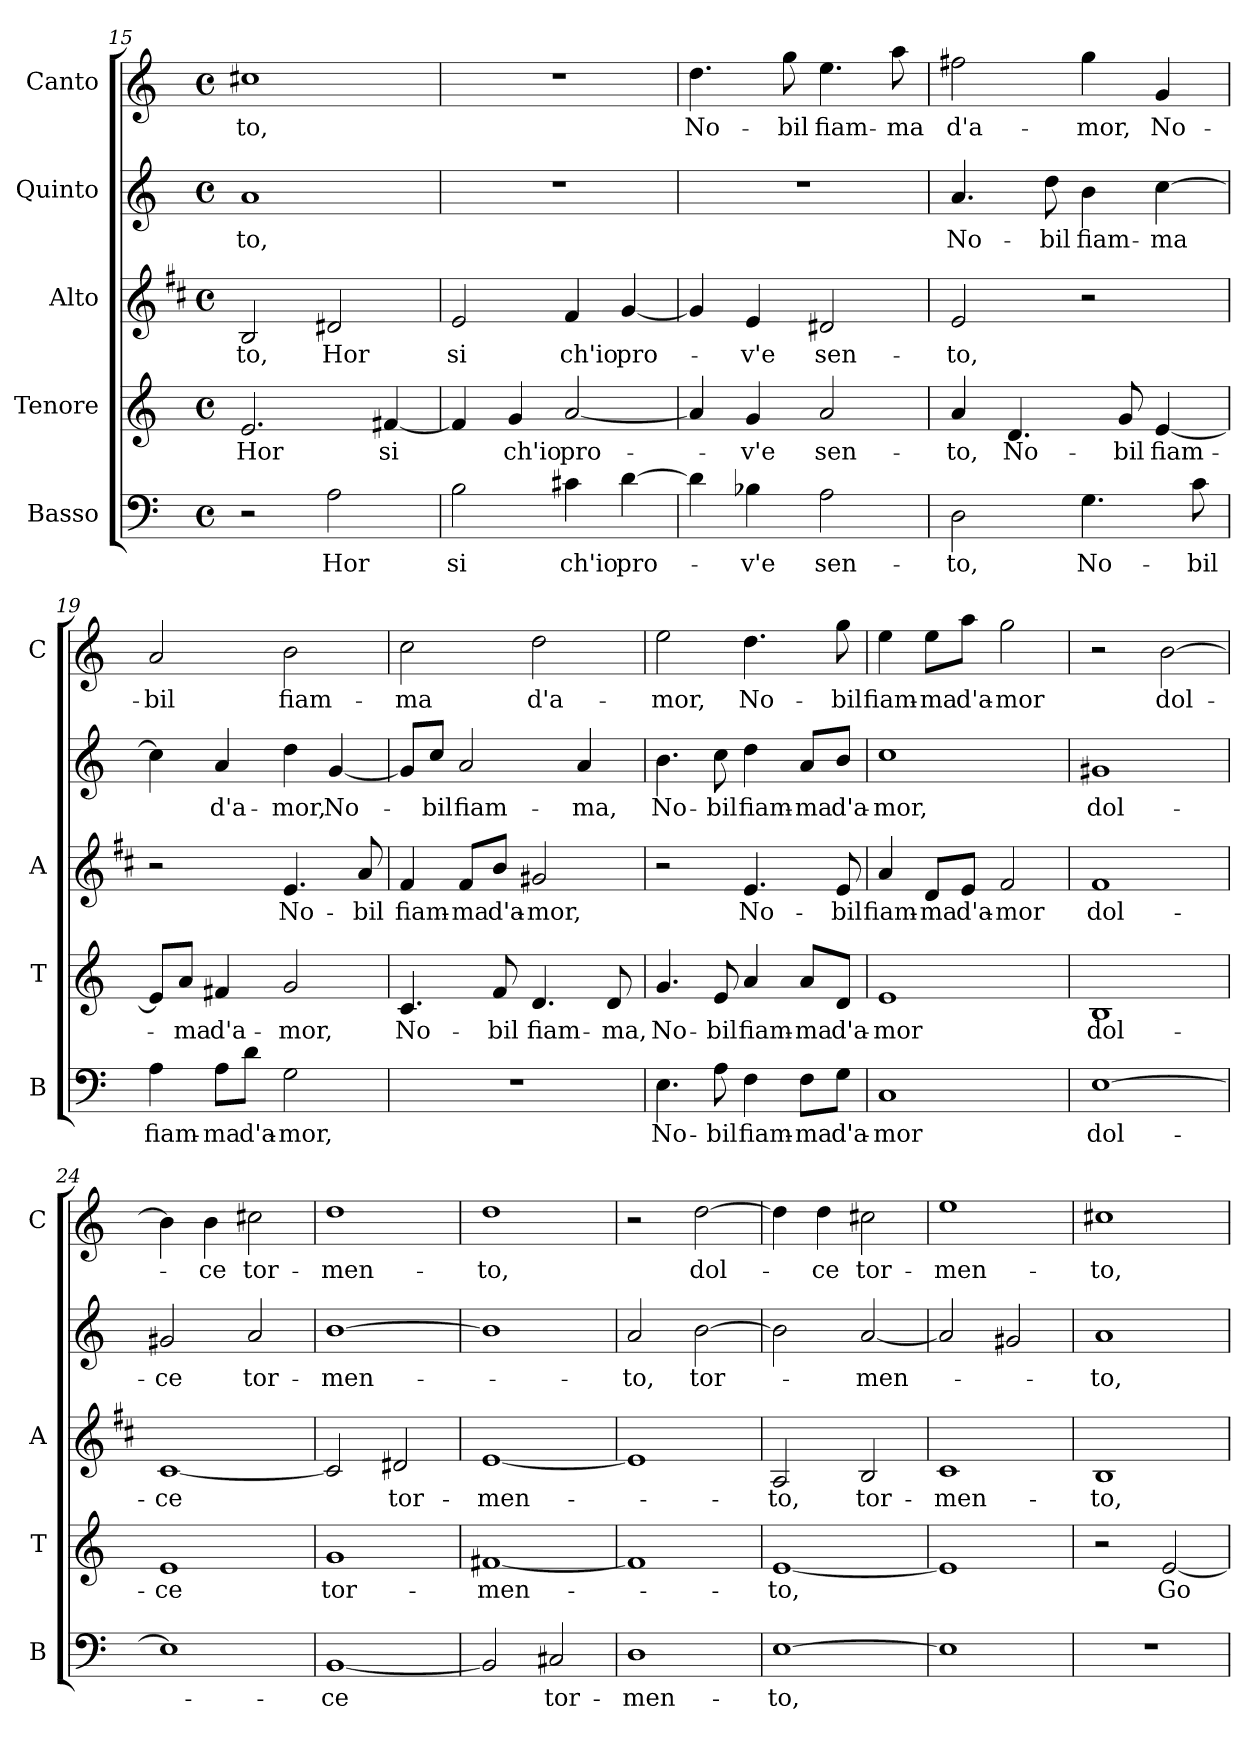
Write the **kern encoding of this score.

**kern	**text	**kern	**text	**kern	**text	**kern	**text	**kern	**text
*part5	*part5	*part4	*part4	*part3	*part3	*part2	*part2	*part1	*part1
*staff5	*staff5	*staff4	*staff4	*staff3	*staff3	*staff2	*staff2	*staff1	*staff1
*I"Basso	*	*I"Tenore	*	*I"Alto	*	*I"Quinto	*	*I"Canto	*
*I'B	*	*I'T	*	*I'A	*	*	*	*I'C	*
!!LO:LB:g=z
*clefF4	*	*clefG2	*	*clefG2	*	*clefG2	*	*clefG2	*
*	*	*	*	*ITrd1c2	*	*	*	*	*
*k[]	*	*k[]	*	*k[]	*	*k[]	*	*k[]	*
*C:	*	*C:	*	*C:	*	*C:	*	*C:	*
*M4/4	*	*M4/4	*	*M4/4	*	*M4/4	*	*M4/4	*
*met(c)	*	*met(c)	*	*met(c)	*	*met(c)	*	*met(c)	*
=15	=15	=15	=15	=15	=15	=15	=15	=15	=15
!	!	!	!LO:LY:b	!	!LO:LY:b	!	!LO:LY:b	!	!LO:LY:b
2r	.	2.e/	Hor	2A/	-to,	1a	-to,	1cc#X	-to,
!	!LO:LY:b	!	!	!	!LO:LY:b	!	!	!	!
2A\	Hor	.	.	2c#X/	Hor	.	.	.	.
!	!	!	!LO:LY:b	!	!	!	!	!	!
.	.	[4f#X/	si	.	.	.	.	.	.
=16	=16	=16	=16	=16	=16	=16	=16	=16	=16
!	!LO:LY:b	!	!	!	!LO:LY:b	!	!	!	!
2B\	si	4f#/]	.	2d/	si	1r	.	1r	.
!	!	!	!LO:LY:b	!	!	!	!	!	!
.	.	4g/	ch'io	.	.	.	.	.	.
!	!LO:LY:b	!	!LO:LY:b	!	!LO:LY:b	!	!	!	!
4c#X\	ch'io	[2a/	pro-	4e/	ch'io	.	.	.	.
!	!LO:LY:b	!	!	!	!LO:LY:b	!	!	!	!
[4d\	pro-	.	.	[4f/	pro-	.	.	.	.
=17	=17	=17	=17	=17	=17	=17	=17	=17	=17
!	!	!	!	!	!	!	!	!	!LO:LY:b
4d\]	.	4a/]	.	4f/]	.	1r	.	4.dd\	No-
!	!LO:LY:b	!	!LO:LY:b	!	!LO:LY:b	!	!	!	!
4B-X\	-v'e	4g/	-v'e	4d/	-v'e	.	.	.	.
!	!	!	!	!	!	!	!	!	!LO:LY:b
.	.	.	.	.	.	.	.	8gg\	-bil
!	!LO:LY:b	!	!LO:LY:b	!	!LO:LY:b	!	!	!	!LO:LY:b
2A\	sen-	2a/	sen-	2c#X/	sen-	.	.	4.ee\	fiam-
!	!	!	!	!	!	!	!	!	!LO:LY:b
.	.	.	.	.	.	.	.	8aa\	-ma
=18	=18	=18	=18	=18	=18	=18	=18	=18	=18
!	!LO:LY:b	!	!LO:LY:b	!	!LO:LY:b	!	!LO:LY:b	!	!LO:LY:b
2D\	-to,	4a/	-to,	2d/	-to,	4.a/	No-	2ff#X\	d'a-
!	!	!	!LO:LY:b	!	!	!	!	!	!
.	.	4.d/	No-	.	.	.	.	.	.
!	!	!	!	!	!	!	!LO:LY:b	!	!
.	.	.	.	.	.	8dd\	-bil	.	.
!	!LO:LY:b	!	!	!	!	!	!LO:LY:b	!	!LO:LY:b
4.G\	No-	.	.	2r	.	4b\	fiam-	4gg\	-mor,
!	!	!	!LO:LY:b	!	!	!	!	!	!
.	.	8g/	-bil	.	.	.	.	.	.
!	!	!	!LO:LY:b	!	!	!	!LO:LY:b	!	!LO:LY:b
.	.	[4e/	fiam-	.	.	[4cc\	-ma	4g/	No-
!	!LO:LY:b	!	!	!	!	!	!	!	!
8c\	-bil	.	.	.	.	.	.	.	.
=19	=19	=19	=19	=19	=19	=19	=19	=19	=19
!	!LO:LY:b	!	!	!	!	!	!	!	!LO:LY:b
4A\	fiam-	8e/L]	.	2r	.	4cc\]	.	2a/	-bil
!	!	!	!LO:LY:b	!	!	!	!	!	!
.	.	8a/J	-ma	.	.	.	.	.	.
!	!LO:LY:b	!	!LO:LY:b	!	!	!	!LO:LY:b	!	!
8A\L	-ma	4f#X/	d'a-	.	.	4a/	d'a-	.	.
!	!LO:LY:b	!	!	!	!	!	!	!	!
8d\J	d'a-	.	.	.	.	.	.	.	.
!	!LO:LY:b	!	!LO:LY:b	!	!LO:LY:b	!	!LO:LY:b	!	!LO:LY:b
2G\	-mor,	2g/	-mor,	4.d/	No-	4dd\	-mor,	2b\	fiam-
!	!	!	!	!	!	!	!LO:LY:b	!	!
.	.	.	.	.	.	[4g/	No-	.	.
!	!	!	!	!	!LO:LY:b	!	!	!	!
.	.	.	.	8g/	-bil	.	.	.	.
=20	=20	=20	=20	=20	=20	=20	=20	=20	=20
!	!	!	!LO:LY:b	!	!LO:LY:b	!	!	!	!LO:LY:b
1r	.	4.c/	No-	4e/	fiam-	8g/L]	.	2cc\	-ma
!	!	!	!	!	!	!	!LO:LY:b	!	!
.	.	.	.	.	.	8cc/J	-bil	.	.
!	!	!	!	!	!LO:LY:b	!	!LO:LY:b	!	!
.	.	.	.	8e/L	-ma	2a/	fiam-	.	.
!	!	!	!LO:LY:b	!	!LO:LY:b	!	!	!	!
.	.	8f/	-bil	8a/J	d'a-	.	.	.	.
!	!	!	!LO:LY:b	!	!LO:LY:b	!	!	!	!LO:LY:b
.	.	4.d/	fiam-	2f#X/	-mor,	.	.	2dd\	d'a-
!	!	!	!	!	!	!	!LO:LY:b	!	!
.	.	.	.	.	.	4a/	-ma,	.	.
!	!	!	!LO:LY:b	!	!	!	!	!	!
.	.	8d/	-ma,	.	.	.	.	.	.
!!LO:PB:g=z
=21	=21	=21	=21	=21	=21	=21	=21	=21	=21
!	!LO:LY:b	!	!LO:LY:b	!	!	!	!LO:LY:b	!	!LO:LY:b
4.E\	No-	4.g/	No-	2r	.	4.b\	No-	2ee\	-mor,
!	!LO:LY:b	!	!LO:LY:b	!	!	!	!LO:LY:b	!	!
8A\	-bil	8e/	-bil	.	.	8cc\	-bil	.	.
!	!LO:LY:b	!	!LO:LY:b	!	!LO:LY:b	!	!LO:LY:b	!	!LO:LY:b
4F\	fiam-	4a/	fiam-	4.d/	No-	4dd\	fiam-	4.dd\	No-
!	!LO:LY:b	!	!LO:LY:b	!	!	!	!LO:LY:b	!	!
8F\L	-ma	8a/L	-ma	.	.	8a/L	-ma	.	.
!	!LO:LY:b	!	!LO:LY:b	!	!LO:LY:b	!	!LO:LY:b	!	!LO:LY:b
8G\J	d'a-	8d/J	d'a-	8d/	-bil	8b/J	d'a-	8gg\	-bil
=22	=22	=22	=22	=22	=22	=22	=22	=22	=22
!	!LO:LY:b	!	!LO:LY:b	!	!LO:LY:b	!	!LO:LY:b	!	!LO:LY:b
1C	-mor	1e	-mor	4g/	fiam-	1cc	-mor,	4ee\	fiam-
!	!	!	!	!	!LO:LY:b	!	!	!	!LO:LY:b
.	.	.	.	8c/L	-ma	.	.	8ee\L	-ma
!	!	!	!	!	!LO:LY:b	!	!	!	!LO:LY:b
.	.	.	.	8d/J	d'a-	.	.	8aa\J	d'a-
!	!	!	!	!	!LO:LY:b	!	!	!	!LO:LY:b
.	.	.	.	2e/	-mor	.	.	2gg\	-mor
=23	=23	=23	=23	=23	=23	=23	=23	=23	=23
!	!LO:LY:b	!	!LO:LY:b	!	!LO:LY:b	!	!LO:LY:b	!	!
[1E	dol-	1B	dol-	1e	dol-	1g#X	dol-	2r	.
!	!	!	!	!	!	!	!	!	!LO:LY:b
.	.	.	.	.	.	.	.	[2b\	dol-
=24	=24	=24	=24	=24	=24	=24	=24	=24	=24
!	!	!	!LO:LY:b	!	!LO:LY:b	!	!LO:LY:b	!	!
1E]	.	1e	-ce	[1B	-ce	2g#X/	-ce	4b\]	.
!	!	!	!	!	!	!	!	!	!LO:LY:b
.	.	.	.	.	.	.	.	4b\	-ce
!	!	!	!	!	!	!	!LO:LY:b	!	!LO:LY:b
.	.	.	.	.	.	2a/	tor-	2cc#X\	tor-
=25	=25	=25	=25	=25	=25	=25	=25	=25	=25
!	!LO:LY:b	!	!LO:LY:b	!	!	!	!LO:LY:b	!	!LO:LY:b
[1BB	-ce	1g	tor-	2B/]	.	[1b	-men-	1dd	-men-
!	!	!	!	!	!LO:LY:b	!	!	!	!
.	.	.	.	2c#X/	tor-	.	.	.	.
=26	=26	=26	=26	=26	=26	=26	=26	=26	=26
!	!	!	!LO:LY:b	!	!LO:LY:b	!	!	!	!LO:LY:b
2BB/]	.	[1f#X	-men-	[1d	-men-	1b]	.	1dd	-to,
!	!LO:LY:b	!	!	!	!	!	!	!	!
2C#X/	tor-	.	.	.	.	.	.	.	.
=27	=27	=27	=27	=27	=27	=27	=27	=27	=27
!	!LO:LY:b	!	!	!	!	!	!LO:LY:b	!	!
1D	-men-	1f#]	.	1d]	.	2a/	-to,	2r	.
!	!	!	!	!	!	!	!LO:LY:b	!	!LO:LY:b
.	.	.	.	.	.	[2b\	tor-	[2dd\	dol-
=28	=28	=28	=28	=28	=28	=28	=28	=28	=28
!	!LO:LY:b	!	!LO:LY:b	!	!LO:LY:b	!	!	!	!
[1E	-to,	[1e	-to,	2G/	-to,	2b\]	.	4dd\]	.
!	!	!	!	!	!	!	!	!	!LO:LY:b
.	.	.	.	.	.	.	.	4dd\	-ce
!	!	!	!	!	!LO:LY:b	!	!LO:LY:b	!	!LO:LY:b
.	.	.	.	2A/	tor-	[2a/	-men-	2cc#X\	tor-
!!LO:LB:g=z
=29	=29	=29	=29	=29	=29	=29	=29	=29	=29
!	!	!	!	!	!LO:LY:b	!	!	!	!LO:LY:b
1E]	.	1e]	.	1B	-men-	2a/]	.	1ee	-men-
.	.	.	.	.	.	2g#X/	.	.	.
=30	=30	=30	=30	=30	=30	=30	=30	=30	=30
!	!	!	!	!	!LO:LY:b	!	!LO:LY:b	!	!LO:LY:b
1r	.	2r	.	1A	-to,	1a	-to,	1cc#X	-to,
!	!	!	!LO:LY:b	!	!	!	!	!	!
.	.	[2e/	Go-	.	.	.	.	.	.
=	=	=	=	=	=	=	=	=	=
*-	*-	*-	*-	*-	*-	*-	*-	*-	*-
